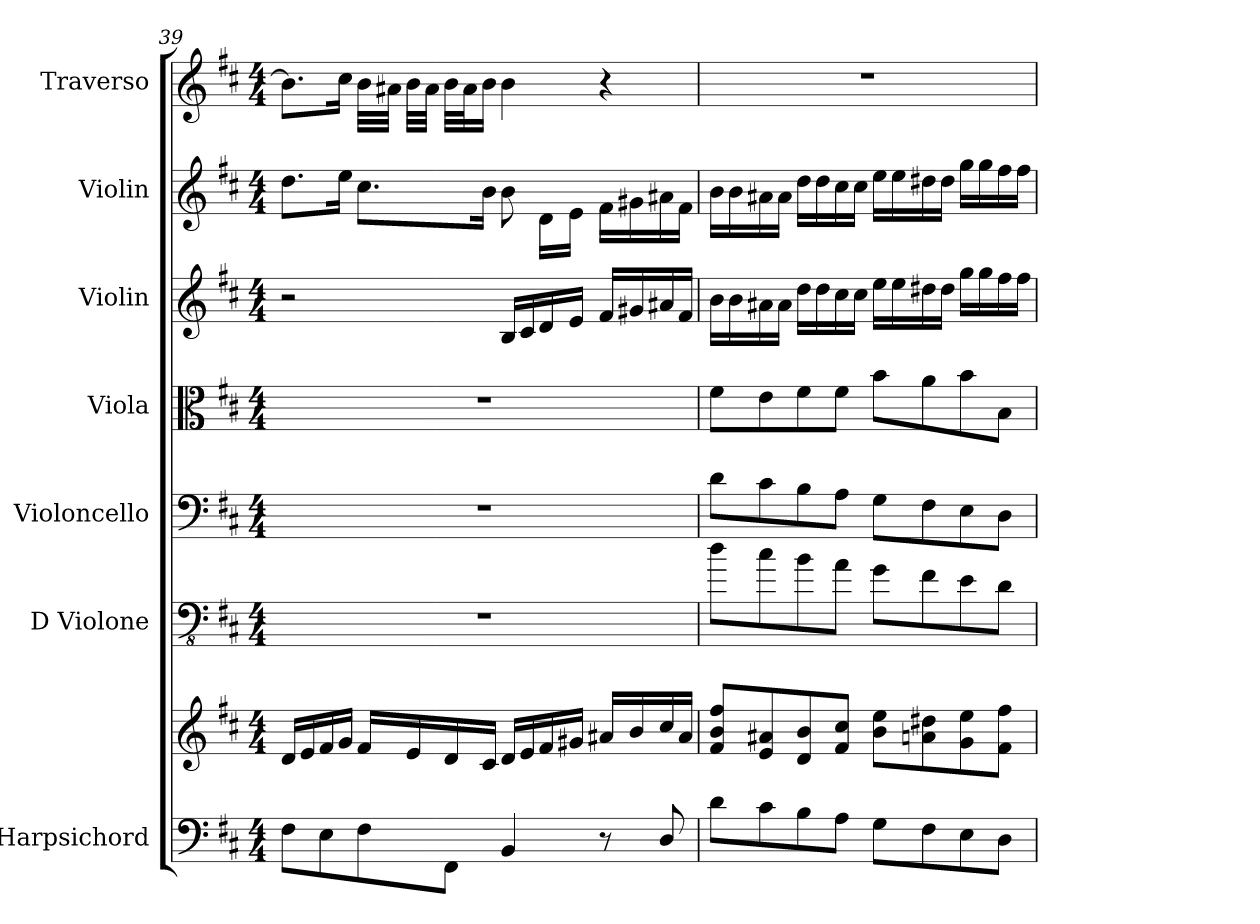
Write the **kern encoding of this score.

**kern	**kern	**kern	**kern	**kern	**kern	**kern	**kern
*part7	*part7	*part6	*part5	*part4	*part3	*part2	*part1
*staff8	*staff7	*staff6	*staff5	*staff4	*staff3	*staff2	*staff1
*I"Harpsichord	*	*I"D Violone	*I"Violoncello	*I"Viola	*I"Violin	*I"Violin	*I"Traverso
*I'Hch.	*	*I'D Vne.	*I'Vc.	*I'Vla.	*I'Vln.	*I'Vln.	*I'Trv.
!!LO:PB:g=z
*clefF4	*clefG2	*clefFv4	*clefF4	*clefC3	*clefG2	*clefG2	*clefG2
*	*	*ITrd7c12	*	*	*	*	*
*k[f#c#]	*k[f#c#]	*k[f#c#]	*k[f#c#]	*k[f#c#]	*k[f#c#]	*k[f#c#]	*k[f#c#]
*M4/4	*M4/4	*M4/4	*M4/4	*M4/4	*M4/4	*M4/4	*M4/4
=39	=39	=39	=39	=39	=39	=39	=39
8F#\L	16d/LL	1r	1r	1r	2r	8.dd\L	8.b\L]
.	16e/	.	.	.	.	.	.
8E\	16f#/	.	.	.	.	.	.
.	16g/JJ	.	.	.	.	16ee\Jk	16cc#\Jk
8F#\	16f#/LL	.	.	.	.	8.cc#\L	32b\LLL
.	.	.	.	.	.	.	32a#X\JJJ
.	16e/	.	.	.	.	.	32b\LLL
.	.	.	.	.	.	.	32a#\JJJ
8FF#\J	16d/	.	.	.	.	.	32b\LLL
.	.	.	.	.	.	.	32a#\J
.	16c#/JJ	.	.	.	.	16b\Jk	16b\JJ
4BB/	16d/LL	.	.	.	16B/LL	8b\	4b\
.	16e/	.	.	.	16c#/	.	.
.	16f#/	.	.	.	16d/	16d\LL	.
.	16g#X/JJ	.	.	.	16e/JJ	16e\JJ	.
8r	16a#X/LL	.	.	.	16f#/LL	16f#\LL	4r
.	16b/	.	.	.	16g#X/	16g#X\	.
8D/	16cc#/	.	.	.	16a#X/	16a#X\	.
.	16a#/JJ	.	.	.	16f#/JJ	16f#\JJ	.
=40	=40	=40	=40	=40	=40	=40	=40
8d\L	8f#/ 8b/ 8ff#/L	8D\L	8d\L	8f#\L	16b\LL	16b\LL	1r
.	.	.	.	.	16b\	16b\	.
8c#\	8e/ 8a#X/	8C#\	8c#\	8e\	16a#X\	16a#X\	.
.	.	.	.	.	16a#\JJ	16a#\JJ	.
8B\	8d/ 8b/	8BB\	8B\	8f#\	16dd\LL	16dd\LL	.
.	.	.	.	.	16dd\	16dd\	.
8A\J	8f#/ 8cc#/J	8AA\J	8A\J	8f#\J	16cc#\	16cc#\	.
.	.	.	.	.	16cc#\JJ	16cc#\JJ	.
8G\L	8b\ 8ee\L	8GG\L	8G\L	8b\L	16ee\LL	16ee\LL	.
.	.	.	.	.	16ee\	16ee\	.
8F#\	8an\ 8dd#X\	8FF#\	8F#\	8a\	16dd#X\	16dd#X\	.
.	.	.	.	.	16dd#\JJ	16dd#\JJ	.
8E\	8g\ 8ee\	8EE\	8E\	8b\	16gg\LL	16gg\LL	.
.	.	.	.	.	16gg\	16gg\	.
8D\J	8f#\ 8ff#\J	8DD\J	8D\J	8B\J	16ff#\	16ff#\	.
.	.	.	.	.	16ff#\JJ	16ff#\JJ	.
=	=	=	=	=	=	=	=
*-	*-	*-	*-	*-	*-	*-	*-
